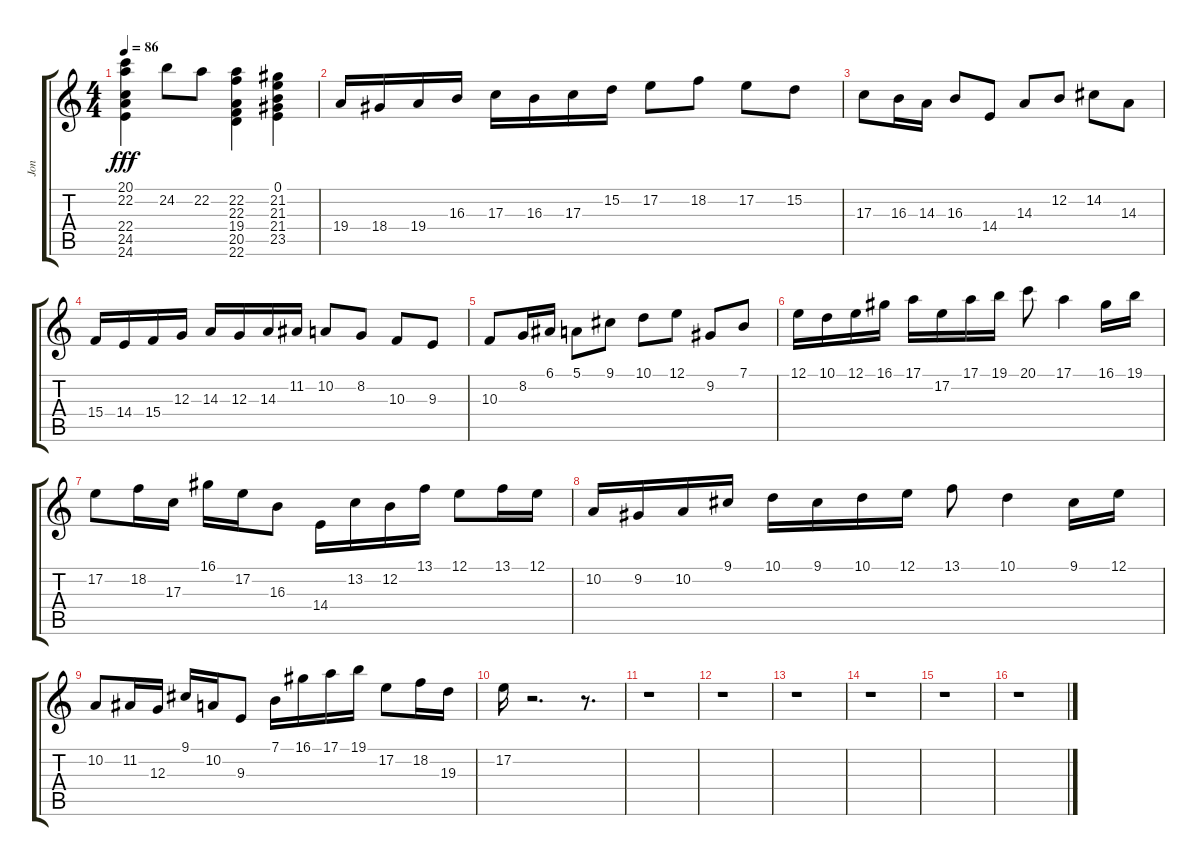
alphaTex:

\track ("Jon" "Jon") {instrument drawbarorgan}
\staff {score tabs}
\tuning (E4 B3 G3 D3 A2 E2) {hide}
\ts (4 4)
\tempo 86
\clef g2
\ks c
(20.1 22.2 22.4 24.5 24.6).4{dy fff volume 12} 24.2.8 22.2.8{volume 12} (22.2 22.3 19.4 20.5 22.6).4{volume 12} (0.1 21.2 21.3 21.4 23.5).4{volume 12} |
19.4.16{volume 11 balance 2 instrument drawbarorgan} 18.4.16 19.4.16 16.3.16 17.3.16 16.3.16 17.3.16 15.2.16 17.2.8 18.2.8 17.2.8 15.2.8 |
17.3.8 16.3.16 14.3.16 16.3.8 14.4.8 14.3.8 12.2.8 14.2.8 14.3.8 |
15.4.16 14.4.16 15.4.16 12.3.16 14.3.16 12.3.16 14.3.16 11.2.16 10.2.8 8.2.8 10.3.8 9.3.8 |
10.3.8 8.2.16 6.1.16 5.1.8 9.1.8 10.1.8 12.1.8 9.2.8 7.1.8 |
12.1.16 10.1.16 12.1.16 16.1.16 17.1.16 17.2.16 17.1.16 19.1.16 20.1.8 17.1.4 16.1.16 19.1.16 |
17.2.8 18.2.16 17.3.16 16.1.16 17.2.16 16.3.8 14.4.16 13.2.16 12.2.16 13.1.16 12.1.8 13.1.16 12.1.16 |
10.2.16 9.2.16 10.2.16 9.1.16 10.1.16 9.1.16 10.1.16 12.1.16 13.1.8 10.1.4 9.1.16 12.1.16 |
10.2.8 11.2.16 12.3.16 9.1.16 10.2.16 9.3.8 7.1.16 16.1.16 17.1.16 19.1.16 17.2.8 18.2.16 19.3.16 |
17.2.16 r.2{d} r.8{d} |
r.1 |
r.1 |
r.1 |
r.1 |
r.1 |
r.1
